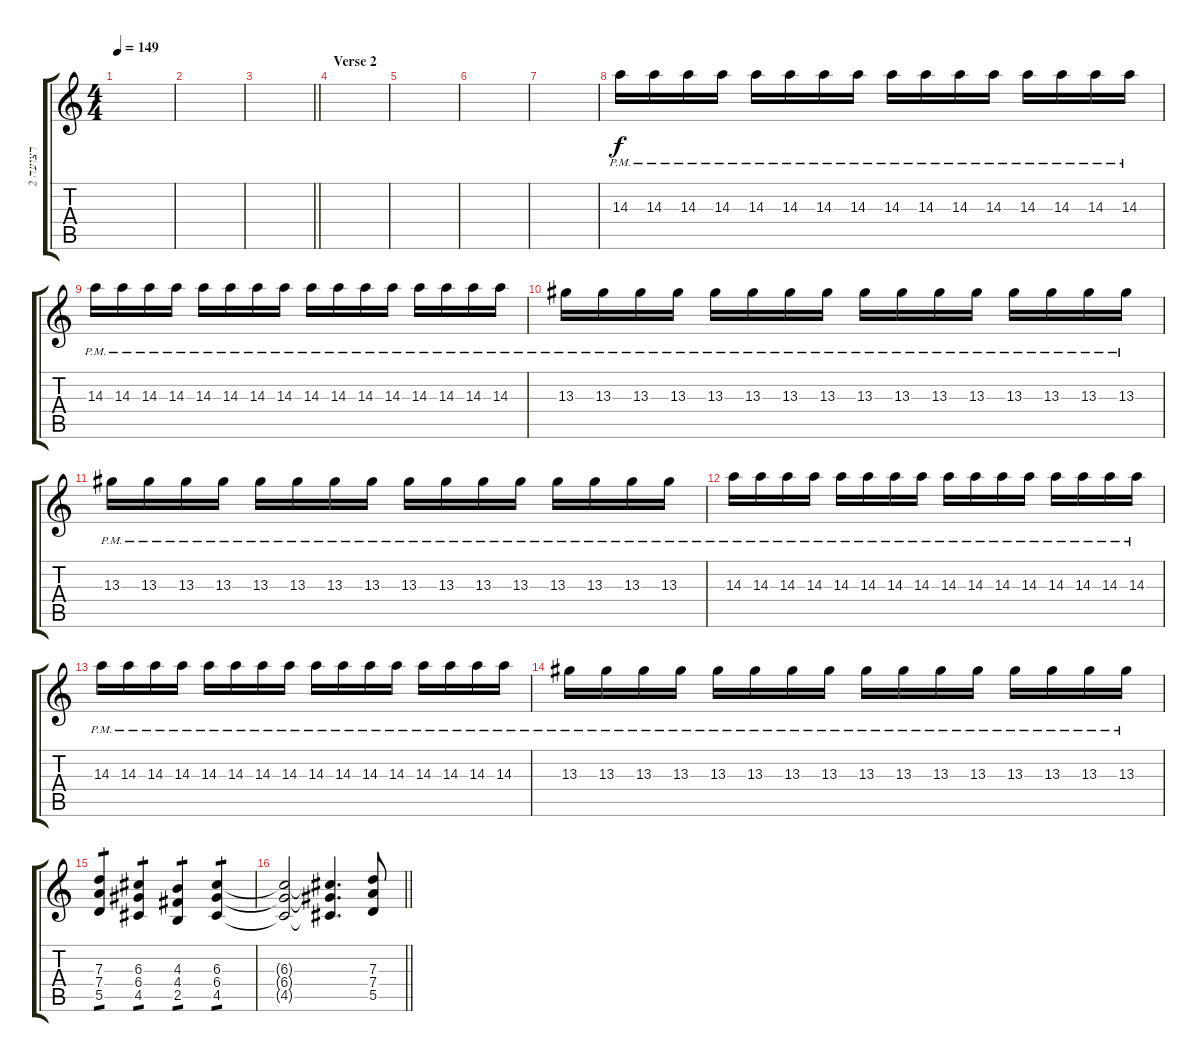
\track ("רצועה 2" "רצועה 2") {instrument distortionguitar}
\staff {score tabs}
\tuning (E4 B3 G3 D3 A2 E2) {hide}
\ts (4 4)
\tempo 149
\clef g2
\ks c
|
|
\barLineRight lightlight
|
\section ("" "Verse 2")
|
|
|
|
14.3{pm}.16 14.3{pm}.16 14.3{pm}.16 14.3{pm}.16 14.3{pm}.16 14.3{pm}.16 14.3{pm}.16 14.3{pm}.16 14.3{pm}.16 14.3{pm}.16 14.3{pm}.16 14.3{pm}.16 14.3{pm}.16 14.3{pm}.16 14.3{pm}.16 14.3{pm}.16 |
14.3{pm}.16 14.3{pm}.16 14.3{pm}.16 14.3{pm}.16 14.3{pm}.16 14.3{pm}.16 14.3{pm}.16 14.3{pm}.16 14.3{pm}.16 14.3{pm}.16 14.3{pm}.16 14.3{pm}.16 14.3{pm}.16 14.3{pm}.16 14.3{pm}.16 14.3{pm}.16 |
13.3{pm}.16 13.3{pm}.16 13.3{pm}.16 13.3{pm}.16 13.3{pm}.16 13.3{pm}.16 13.3{pm}.16 13.3{pm}.16 13.3{pm}.16 13.3{pm}.16 13.3{pm}.16 13.3{pm}.16 13.3{pm}.16 13.3{pm}.16 13.3{pm}.16 13.3{pm}.16 |
13.3{pm}.16 13.3{pm}.16 13.3{pm}.16 13.3{pm}.16 13.3{pm}.16 13.3{pm}.16 13.3{pm}.16 13.3{pm}.16 13.3{pm}.16 13.3{pm}.16 13.3{pm}.16 13.3{pm}.16 13.3{pm}.16 13.3{pm}.16 13.3{pm}.16 13.3{pm}.16 |
14.3{pm}.16 14.3{pm}.16 14.3{pm}.16 14.3{pm}.16 14.3{pm}.16 14.3{pm}.16 14.3{pm}.16 14.3{pm}.16 14.3{pm}.16 14.3{pm}.16 14.3{pm}.16 14.3{pm}.16 14.3{pm}.16 14.3{pm}.16 14.3{pm}.16 14.3{pm}.16 |
14.3{pm}.16 14.3{pm}.16 14.3{pm}.16 14.3{pm}.16 14.3{pm}.16 14.3{pm}.16 14.3{pm}.16 14.3{pm}.16 14.3{pm}.16 14.3{pm}.16 14.3{pm}.16 14.3{pm}.16 14.3{pm}.16 14.3{pm}.16 14.3{pm}.16 14.3{pm}.16 |
13.3{pm}.16 13.3{pm}.16 13.3{pm}.16 13.3{pm}.16 13.3{pm}.16 13.3{pm}.16 13.3{pm}.16 13.3{pm}.16 13.3{pm}.16 13.3{pm}.16 13.3{pm}.16 13.3{pm}.16 13.3{pm}.16 13.3{pm}.16 13.3{pm}.16 13.3{pm}.16 |
(7.3 7.4 5.5).4{tp 1} (6.3 6.4 4.5).4{tp 1} (4.3 4.4 2.5).4{tp 1} (6.3 6.4 4.5).4{tp 1} |
\barLineRight lightlight
(6.3{t} 6.4{t} 4.5{t}).2 (6.3{t} 6.4{t} 4.5{t}).4{d} (7.3 7.4 5.5).8
